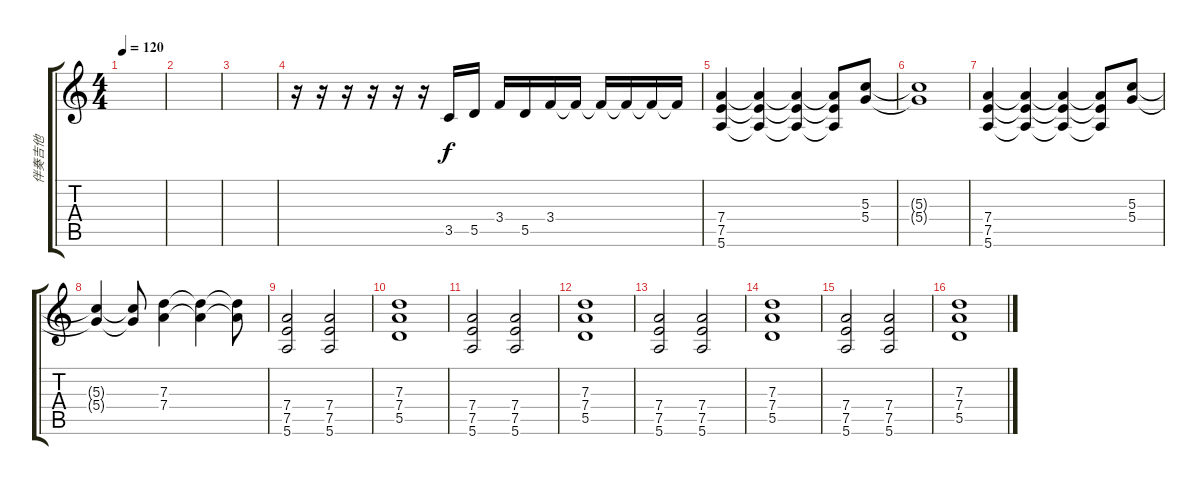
\track ("伴奏吉他" "伴奏吉他") {instrument overdrivenguitar}
\staff {score tabs}
\tuning (E4 B3 G3 D3 A2 E2) {hide}
\ts (4 4)
\tempo 120
\clef g2
\ks c
|
|
|
r.16 r.16 r.16 r.16 r.16 r.16 3.5.16 5.5.16 3.4.16 5.5.16 3.4.16 3.4{t}.16 3.4{t}.16 3.4{t}.16 3.4{t}.16 3.4{t}.16 |
(7.4 7.5 5.6).4 (7.4{t} 7.5{t} 5.6{t}).4 (7.4{t} 7.5{t} 5.6{t}).4 (7.4{t} 7.5{t} 5.6{t}).8 (5.3 5.4).8 |
(5.3{t} 5.4{t}).1 |
(7.4 7.5 5.6).4 (7.4{t} 7.5{t} 5.6{t}).4 (7.4{t} 7.5{t} 5.6{t}).4 (7.4{t} 7.5{t} 5.6{t}).8 (5.3 5.4).8 |
(5.3{t} 5.4{t}).4 (5.3{t} 5.4{t}).8 (7.3 7.4).4 (7.3{t} 7.4{t}).4 (7.3{t} 7.4{t}).8 |
(7.4 7.5 5.6).2 (7.4 7.5 5.6).2 |
(7.3 7.4 5.5).1 |
(7.4 7.5 5.6).2 (7.4 7.5 5.6).2 |
(7.3 7.4 5.5).1 |
(7.4 7.5 5.6).2 (7.4 7.5 5.6).2 |
(7.3 7.4 5.5).1 |
(7.4 7.5 5.6).2 (7.4 7.5 5.6).2 |
(7.3 7.4 5.5).1
